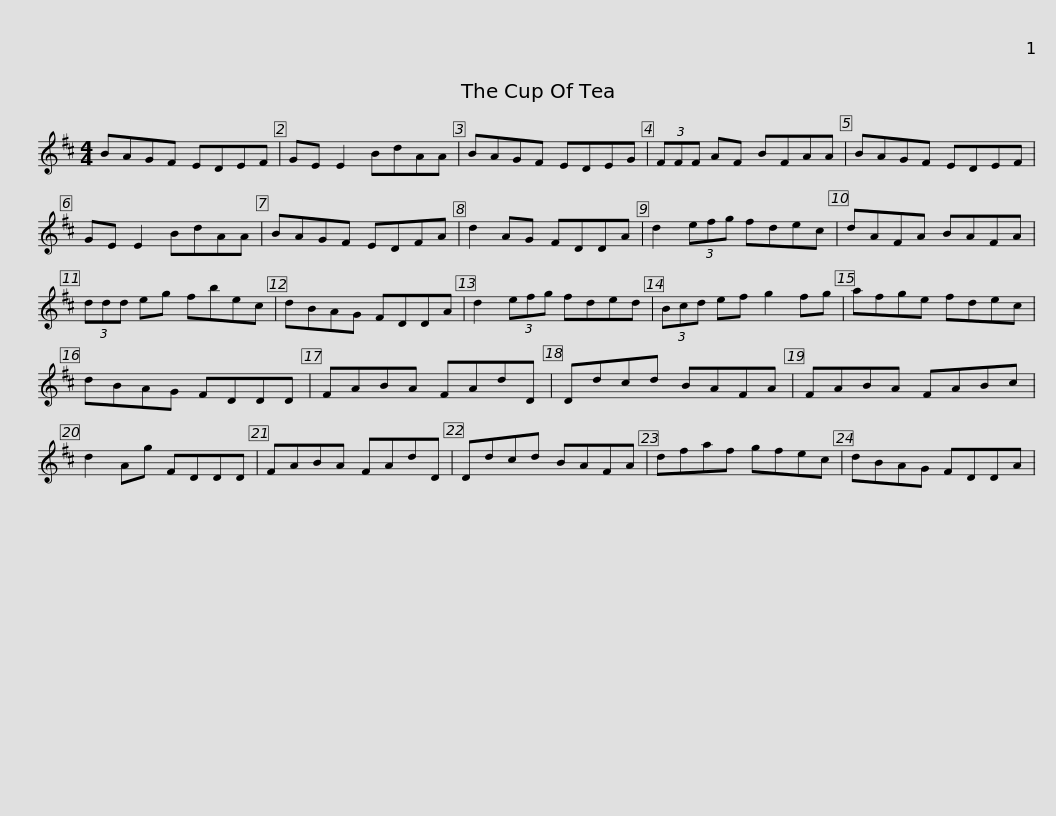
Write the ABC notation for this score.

X:1
L:1/8
M:4/4
I:linebreak $
K:D
V:1 treble
V:1
 BAGF EDEF | GE E2 BdAA | BAGF EDEG | (3FFF AF BFAA | BAGF EDEF |$ %5
 GE E2 BdAA | BAGF EDFA | d2 AG FDDA | d2 (3efg fdec | dAFA BAFA |$ %10
 (3ddd eg fbec | dBAG FDDA | d2 (3efg fded | (3Bcd ef g2 fg | afge fdec |$ %15
 dBAG FDDD | FABA FAdD | Ddcd BAFA | FABA FABc | d2 Ag FDDD |$ %20
 FABA FAdD | Ddcd BAFA | dfaf gfec | dBAG FDDA | %24
